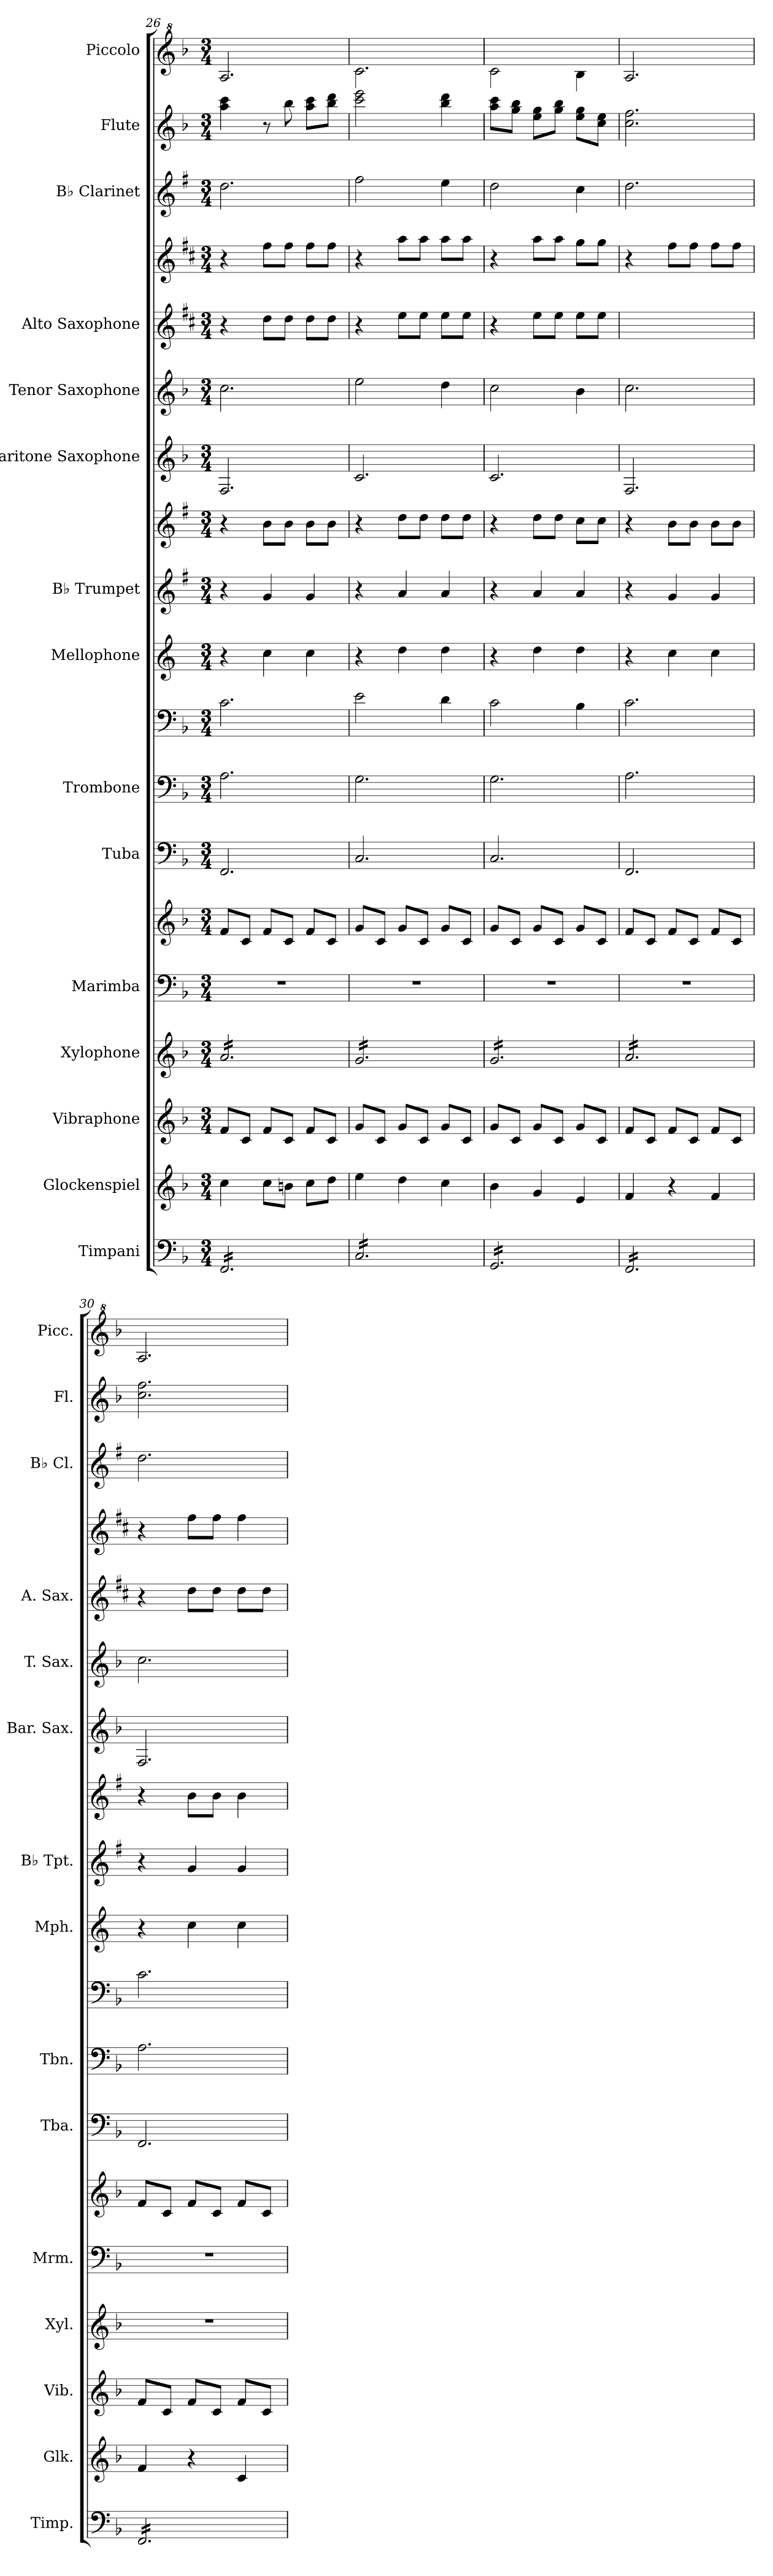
**kern	**kern	**kern	**kern	**kern	**kern	**kern	**kern	**kern	**kern	**kern	**kern	**kern	**kern	**kern	**kern	**kern	**kern	**kern
*part15	*part14	*part13	*part12	*part11	*part11	*part10	*part9	*part9	*part8	*part7	*part7	*part6	*part5	*part4	*part4	*part3	*part2	*part1
*staff19	*staff18	*staff17	*staff16	*staff15	*staff14	*staff13	*staff12	*staff11	*staff10	*staff9	*staff8	*staff7	*staff6	*staff5	*staff4	*staff3	*staff2	*staff1
*I"Timpani	*I"Glockenspiel	*I"Vibraphone	*I"Xylophone	*I"Marimba	*	*I"Tuba	*I"Trombone	*	*I"Mellophone	*I"B♭ Trumpet	*	*I"Baritone Saxophone	*I"Tenor Saxophone	*I"Alto Saxophone	*	*I"B♭ Clarinet	*I"Flute	*I"Piccolo
*I'Timp.	*I'Glk.	*I'Vib.	*I'Xyl.	*I'Mrm.	*	*I'Tba.	*I'Tbn.	*	*I'Mph.	*I'B♭ Tpt.	*	*I'Bar. Sax.	*I'T. Sax.	*I'A. Sax.	*	*I'B♭ Cl.	*I'Fl.	*I'Picc.
*clefF4	*clefG2	*clefG2	*clefG2	*clefF4	*clefG2	*clefF4	*clefF4	*clefF4	*clefG2	*clefG2	*clefG2	*clefG2	*clefG2	*clefG2	*clefG2	*clefG2	*clefG2	*clefG^2
*	*ITrd-14c-24	*	*ITrd-7c-12	*	*	*	*	*	*ITrd4c7	*ITrd1c2	*ITrd1c2	*ITrd12c21	*ITrd8c14	*ITrd5c9	*ITrd5c9	*ITrd1c2	*	*ITrd-7c-12
*k[b-]	*k[b-]	*k[b-]	*k[b-]	*k[b-]	*k[b-]	*k[b-]	*k[b-]	*k[b-]	*k[b-]	*k[b-]	*k[b-]	*k[b-]	*k[b-]	*k[b-]	*k[b-]	*k[b-]	*k[b-]	*k[b-]
*M3/4	*M3/4	*M3/4	*M3/4	*M3/4	*M3/4	*M3/4	*M3/4	*M3/4	*M3/4	*M3/4	*M3/4	*M3/4	*M3/4	*M3/4	*M3/4	*M3/4	*M3/4	*M3/4
=26	=26	=26	=26	=26	=26	=26	=26	=26	=26	=26	=26	=26	=26	=26	=26	=26	=26	=26
*tremolo	*	*	*	*	*	*	*	*	*	*	*	*	*	*	*	*	*	*
*	*	*	*tremolo	*	*	*	*	*	*	*	*	*	*	*	*	*	*	*
16FF/LL	4cccc\	8f/L	16aa/LL	2.r	8f/L	2.FF/	2.A\	2.c\	4r	4r	4r	2.FF/	2.c\	4r	4r	2.cc\	4aa\ 4ccc\	2.aa/
16FF/	.	.	16aa/	.	.	.	.	.	.	.	.	.	.	.	.	.	.	.
16FF/	.	8c/J	16aa/	.	8c/J	.	.	.	.	.	.	.	.	.	.	.	.	.
16FF/	.	.	16aa/	.	.	.	.	.	.	.	.	.	.	.	.	.	.	.
16FF/	8cccc\L	8f/L	16aa/	.	8f/L	.	.	.	4f\	4f/	8a\L	.	.	8f\L	8a\L	.	8r	.
16FF/	.	.	16aa/	.	.	.	.	.	.	.	.	.	.	.	.	.	.	.
16FF/	8bbbn\J	8c/J	16aa/	.	8c/J	.	.	.	.	.	8a\J	.	.	8f\J	8a\J	.	8bb-\	.
16FF/	.	.	16aa/	.	.	.	.	.	.	.	.	.	.	.	.	.	.	.
16FF/	8cccc\L	8f/L	16aa/	.	8f/L	.	.	.	4f\	4f/	8a\L	.	.	8f\L	8a\L	.	8aa\ 8ccc\L	.
16FF/	.	.	16aa/	.	.	.	.	.	.	.	.	.	.	.	.	.	.	.
16FF/	8dddd\J	8c/J	16aa/	.	8c/J	.	.	.	.	.	8a\J	.	.	8f\J	8a\J	.	8bb-\ 8ddd\J	.
16FF/JJ	.	.	16aa/JJ	.	.	.	.	.	.	.	.	.	.	.	.	.	.	.
=27	=27	=27	=27	=27	=27	=27	=27	=27	=27	=27	=27	=27	=27	=27	=27	=27	=27	=27
16C/LL	4eeee\	8g/L	16gg/LL	2.r	8g/L	2.C/	2.G\	2e\	4r	4r	4r	2.C/	2e\	4r	4r	2ee\	2ccc\ 2eee\	2.ccc\
16C/	.	.	16gg/	.	.	.	.	.	.	.	.	.	.	.	.	.	.	.
16C/	.	8c/J	16gg/	.	8c/J	.	.	.	.	.	.	.	.	.	.	.	.	.
16C/	.	.	16gg/	.	.	.	.	.	.	.	.	.	.	.	.	.	.	.
16C/	4dddd\	8g/L	16gg/	.	8g/L	.	.	.	4g\	4g/	8cc\L	.	.	8g\L	8cc\L	.	.	.
16C/	.	.	16gg/	.	.	.	.	.	.	.	.	.	.	.	.	.	.	.
16C/	.	8c/J	16gg/	.	8c/J	.	.	.	.	.	8cc\J	.	.	8g\J	8cc\J	.	.	.
16C/	.	.	16gg/	.	.	.	.	.	.	.	.	.	.	.	.	.	.	.
16C/	4cccc\	8g/L	16gg/	.	8g/L	.	.	4d\	4g\	4g/	8cc\L	.	4d\	8g\L	8cc\L	4dd\	4bb-\ 4ddd\	.
16C/	.	.	16gg/	.	.	.	.	.	.	.	.	.	.	.	.	.	.	.
16C/	.	8c/J	16gg/	.	8c/J	.	.	.	.	.	8cc\J	.	.	8g\J	8cc\J	.	.	.
16C/JJ	.	.	16gg/JJ	.	.	.	.	.	.	.	.	.	.	.	.	.	.	.
!!LO:PB:g=z
=28	=28	=28	=28	=28	=28	=28	=28	=28	=28	=28	=28	=28	=28	=28	=28	=28	=28	=28
16GG/LL	4bbb-\	8g/L	16gg/LL	2.r	8g/L	2.C/	2.G\	2c\	4r	4r	4r	2.C/	2c\	4r	4r	2cc\	8aa\ 8ccc\L	2ccc\
16GG/	.	.	16gg/	.	.	.	.	.	.	.	.	.	.	.	.	.	.	.
16GG/	.	8c/J	16gg/	.	8c/J	.	.	.	.	.	.	.	.	.	.	.	8gg\ 8bb-\J	.
16GG/	.	.	16gg/	.	.	.	.	.	.	.	.	.	.	.	.	.	.	.
16GG/	4ggg/	8g/L	16gg/	.	8g/L	.	.	.	4g\	4g/	8cc\L	.	.	8g\L	8cc\L	.	8ee\ 8gg\L	.
16GG/	.	.	16gg/	.	.	.	.	.	.	.	.	.	.	.	.	.	.	.
16GG/	.	8c/J	16gg/	.	8c/J	.	.	.	.	.	8cc\J	.	.	8g\J	8cc\J	.	8gg\ 8bb-\J	.
16GG/	.	.	16gg/	.	.	.	.	.	.	.	.	.	.	.	.	.	.	.
16GG/	4eee/	8g/L	16gg/	.	8g/L	.	.	4B-\	4g\	4g/	8b-\L	.	4B-\	8g\L	8b-\L	4b-\	8ee\ 8gg\L	4bb-\
16GG/	.	.	16gg/	.	.	.	.	.	.	.	.	.	.	.	.	.	.	.
16GG/	.	8c/J	16gg/	.	8c/J	.	.	.	.	.	8b-\J	.	.	8g\J	8b-\J	.	8cc\ 8ee\J	.
16GG/JJ	.	.	16gg/JJ	.	.	.	.	.	.	.	.	.	.	.	.	.	.	.
=29	=29	=29	=29	=29	=29	=29	=29	=29	=29	=29	=29	=29	=29	=29	=29	=29	=29	=29
16FF/LL	4fff/	8f/L	16aa/LL	2.r	8f/L	2.FF/	2.A\	2.c\	4r	4r	4r	2.FF/	2.c\	4ryy	4r	2.cc\	2.cc\ 2.ff\	2.aa/
16FF/	.	.	16aa/	.	.	.	.	.	.	.	.	.	.	.	.	.	.	.
16FF/	.	8c/J	16aa/	.	8c/J	.	.	.	.	.	.	.	.	.	.	.	.	.
16FF/	.	.	16aa/	.	.	.	.	.	.	.	.	.	.	.	.	.	.	.
16FF/	4r	8f/L	16aa/	.	8f/L	.	.	.	4f\	4f/	8a\L	.	.	8f\Lyy	8a\L	.	.	.
16FF/	.	.	16aa/	.	.	.	.	.	.	.	.	.	.	.	.	.	.	.
16FF/	.	8c/J	16aa/	.	8c/J	.	.	.	.	.	8a\J	.	.	8f\Jyy	8a\J	.	.	.
16FF/	.	.	16aa/	.	.	.	.	.	.	.	.	.	.	.	.	.	.	.
16FF/	4fff/	8f/L	16aa/	.	8f/L	.	.	.	4f\	4f/	8a\L	.	.	8f\Lyy	8a\L	.	.	.
16FF/	.	.	16aa/	.	.	.	.	.	.	.	.	.	.	.	.	.	.	.
16FF/	.	8c/J	16aa/	.	8c/J	.	.	.	.	.	8a\J	.	.	8f\Jyy	8a\J	.	.	.
16FF/JJ	.	.	16aa/JJ	.	.	.	.	.	.	.	.	.	.	.	.	.	.	.
*	*	*	*Xtremolo	*	*	*	*	*	*	*	*	*	*	*	*	*	*	*
=30	=30	=30	=30	=30	=30	=30	=30	=30	=30	=30	=30	=30	=30	=30	=30	=30	=30	=30
16FF/LL	4fff/	8f/L	2.r	2.r	8f/L	2.FF/	2.A\	2.c\	4r	4r	4r	2.FF/	2.c\	4r	4r	2.cc\	2.cc\ 2.ff\	2.aa/
16FF/	.	.	.	.	.	.	.	.	.	.	.	.	.	.	.	.	.	.
16FF/	.	8c/J	.	.	8c/J	.	.	.	.	.	.	.	.	.	.	.	.	.
16FF/	.	.	.	.	.	.	.	.	.	.	.	.	.	.	.	.	.	.
16FF/	4r	8f/L	.	.	8f/L	.	.	.	4f\	4f/	8a\L	.	.	8f\L	8a\L	.	.	.
16FF/	.	.	.	.	.	.	.	.	.	.	.	.	.	.	.	.	.	.
16FF/	.	8c/J	.	.	8c/J	.	.	.	.	.	8a\J	.	.	8f\J	8a\J	.	.	.
16FF/	.	.	.	.	.	.	.	.	.	.	.	.	.	.	.	.	.	.
16FF/	4ccc/	8f/L	.	.	8f/L	.	.	.	4f\	4f/	4a\	.	.	8f\L	4a\	.	.	.
16FF/	.	.	.	.	.	.	.	.	.	.	.	.	.	.	.	.	.	.
16FF/	.	8c/J	.	.	8c/J	.	.	.	.	.	.	.	.	8f\J	.	.	.	.
16FF/JJ	.	.	.	.	.	.	.	.	.	.	.	.	.	.	.	.	.	.
*Xtremolo	*	*	*	*	*	*	*	*	*	*	*	*	*	*	*	*	*	*
=	=	=	=	=	=	=	=	=	=	=	=	=	=	=	=	=	=	=
*-	*-	*-	*-	*-	*-	*-	*-	*-	*-	*-	*-	*-	*-	*-	*-	*-	*-	*-
